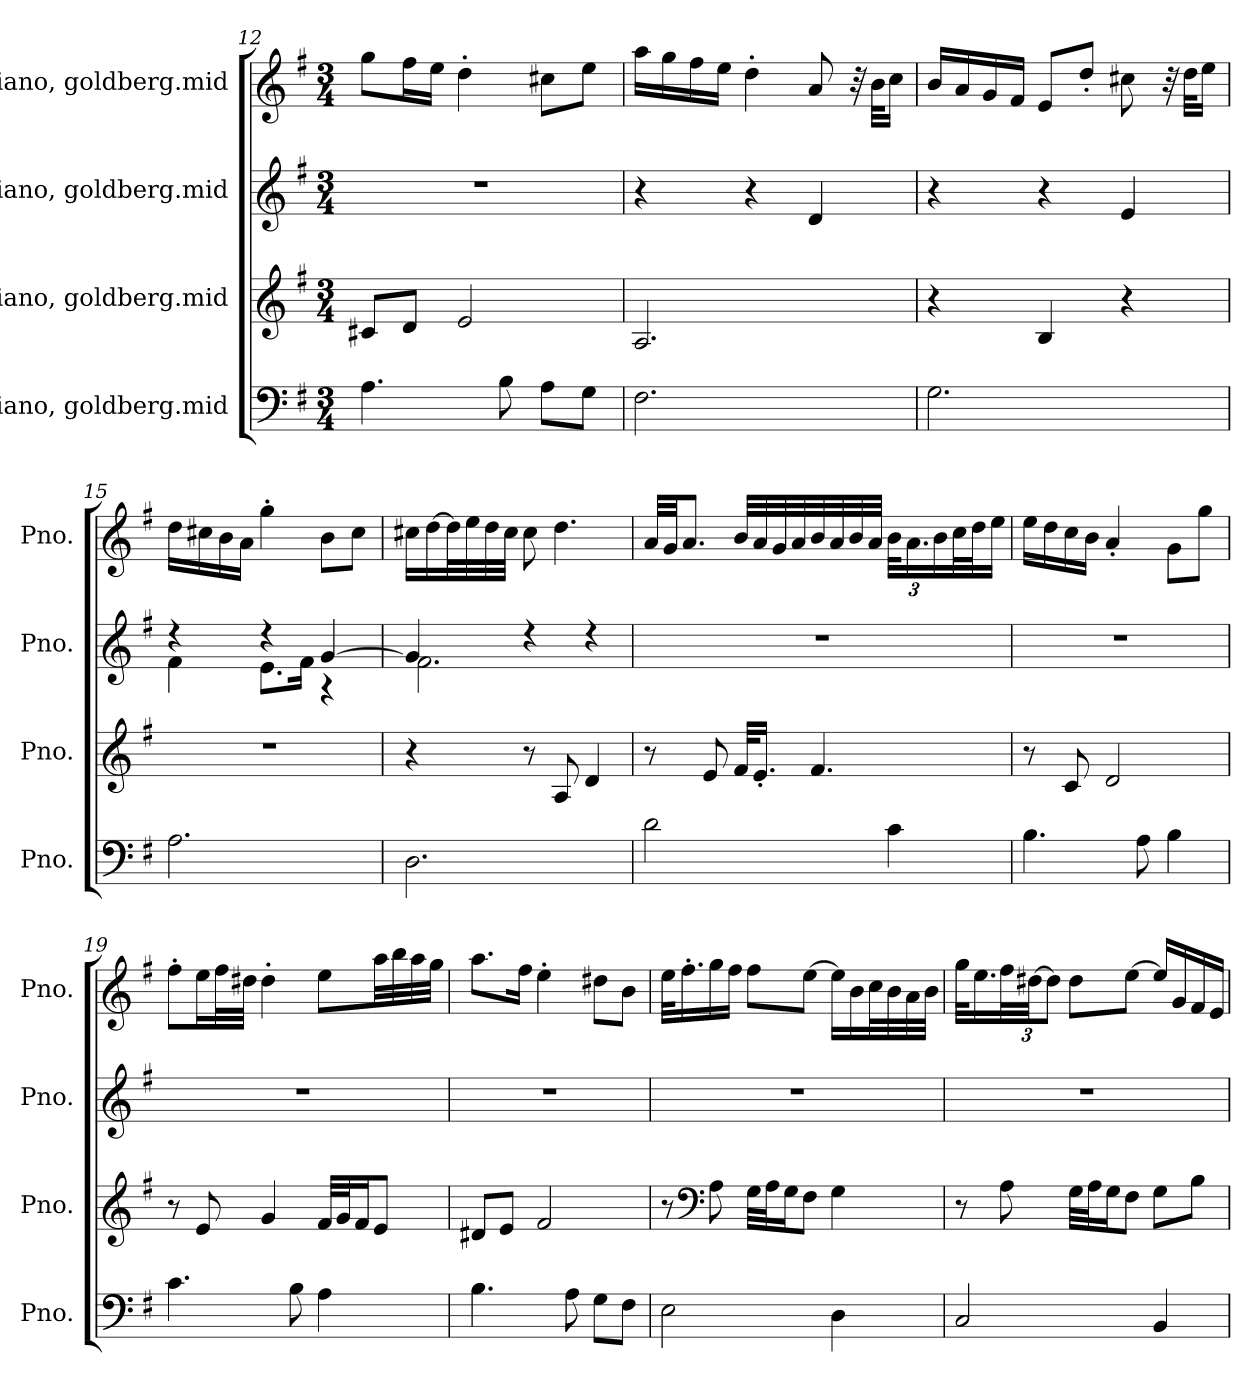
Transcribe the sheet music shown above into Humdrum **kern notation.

**kern	**kern	**kern	**kern
*part4	*part3	*part2	*part1
*staff4	*staff3	*staff2	*staff1
*I"Piano, goldberg.mid	*I"Piano, goldberg.mid	*I"Piano, goldberg.mid	*I"Piano, goldberg.mid
*I'Pno.	*I'Pno.	*I'Pno.	*I'Pno.
*clefF4	*clefG2	*clefG2	*clefG2
*k[f#]	*k[f#]	*k[f#]	*k[f#]
*M3/4	*M3/4	*M3/4	*M3/4
=12	=12	=12	=12
4.A\	8c#X/L	2.r	8gg\L
.	8d/J	.	16ff#\L
.	.	.	16ee\JJ
.	2e/	.	4dd'\
8B\	.	.	.
8A\L	.	.	8cc#X\L
8G\J	.	.	8ee\J
=13	=13	=13	=13
2.F#\	2.A/	4r	16aa\LL
.	.	.	16gg\
.	.	.	16ff#\
.	.	.	16ee\JJ
.	.	4r	4dd'\
.	.	4d/	8a/
.	.	.	32r
.	.	.	32b\KLL
.	.	.	16cc\JJ
!!LO:LB:g=z
=14	=14	=14	=14
2.G\	4r	4r	16b/LL
.	.	.	16a/
.	.	.	16g/
.	.	.	16f#/JJ
.	4B/	4r	8e/L
.	.	.	8dd'/J
.	4r	4e/	8cc#X\
.	.	.	32r
.	.	.	32dd\KLL
.	.	.	16ee\JJ
=15	=15	=15	=15
*	*	*^	*
2.A\	2.r	4r	4f#\	16dd\LL
.	.	.	.	16cc#X\
.	.	.	.	16b\
.	.	.	.	16a\JJ
.	.	4r	8.e\L	4gg'\
.	.	.	16f#\Jk	.
.	.	[4g/	4r	8b\L
.	.	.	.	8cc#\J
=16	=16	=16	=16	=16
2.D\	4r	4g/]	2.f#\	16cc#X\LL
.	.	.	.	[16dd\
.	.	.	.	32dd\L]
.	.	.	.	32ee\
.	.	.	.	32dd\
.	.	.	.	32cc#\JJJ
.	8r	4r	.	8cc#\
.	8A/	.	.	4.dd\
.	4d/	4r	.	.
*	*	*v	*v	*
!!LO:LB:g=z
=17	=17	=17	=17
2d\	8r	2.r	32a/LLL
.	.	.	32g/JJ
.	.	.	8.a/J
.	8e/	.	.
.	32f#/KLL	.	32b/LLL
.	16.e'/JJ	.	32a/
.	.	.	32g/
.	.	.	32a/
.	4.f#/	.	32b/
.	.	.	32a/
.	.	.	32b/
.	.	.	32a/JJJ
*	*	*	*Xbrackettup
4c\	.	.	48b\KLL
.	.	.	24.a\
.	.	.	24b\
.	.	.	32cc\L
.	.	.	32dd\J
.	.	.	16ee\JJ
=18	=18	=18	=18
4.B\	8r	2.r	16ee\LL
.	.	.	16dd\
.	8c/	.	16cc\
.	.	.	16b\JJ
.	2d/	.	4a'/
8A\	.	.	.
4B\	.	.	8g\L
.	.	.	8gg\J
=19	=19	=19	=19
4.c\	8r	2.r	8ff#'\L
.	8e/	.	16ee\L
.	.	.	32ff#\L
.	.	.	32dd#X\JJJ
.	4g/	.	4dd#'\
8B\	.	.	.
4A\	32f#/LLL	.	8ee\L
.	32g/J	.	.
.	16f#/J	.	.
.	8e/J	.	32aa\LL
.	.	.	32bb\
.	.	.	32aa\
.	.	.	32gg\JJJ
!!LO:PB:g=z
=20	=20	=20	=20
4.B\	8d#X/L	2.r	8.aa\L
.	8e/J	.	.
.	.	.	16ff#\Jk
.	2f#/	.	4ee'\
8A\	.	.	.
8G\L	.	.	8dd#X\L
8F#\J	.	.	8b\J
=21	=21	=21	=21
2E\	8r	2.r	32ee\KLL
.	.	.	16.ff#'\
*	*clefF4	*	*
.	8A\	.	16gg\
.	.	.	16ff#\JJ
.	32G\LLL	.	8ff#\L
.	32A\J	.	.
.	16G\J	.	.
.	8F#\J	.	[8ee\J
4D\	4G\	.	16ee\LL]
.	.	.	16b\
.	.	.	32cc\L
.	.	.	32b\
.	.	.	32a\
.	.	.	32b\JJJ
=22	=22	=22	=22
2C/	8r	2.r	32gg\KLL
.	.	.	16.ee\
.	8A\	.	48ff#\L
.	.	.	[48dd#X\JJ
.	.	.	12dd#\J]
.	32G\LLL	.	8dd#\L
.	32A\J	.	.
.	16G\J	.	.
.	8F#\J	.	[8ee\J
4BB/	8G\L	.	16ee/LL]
.	.	.	16g/
.	8B\J	.	16f#/
.	.	.	16e/JJ
=	=	=	=
*-	*-	*-	*-
